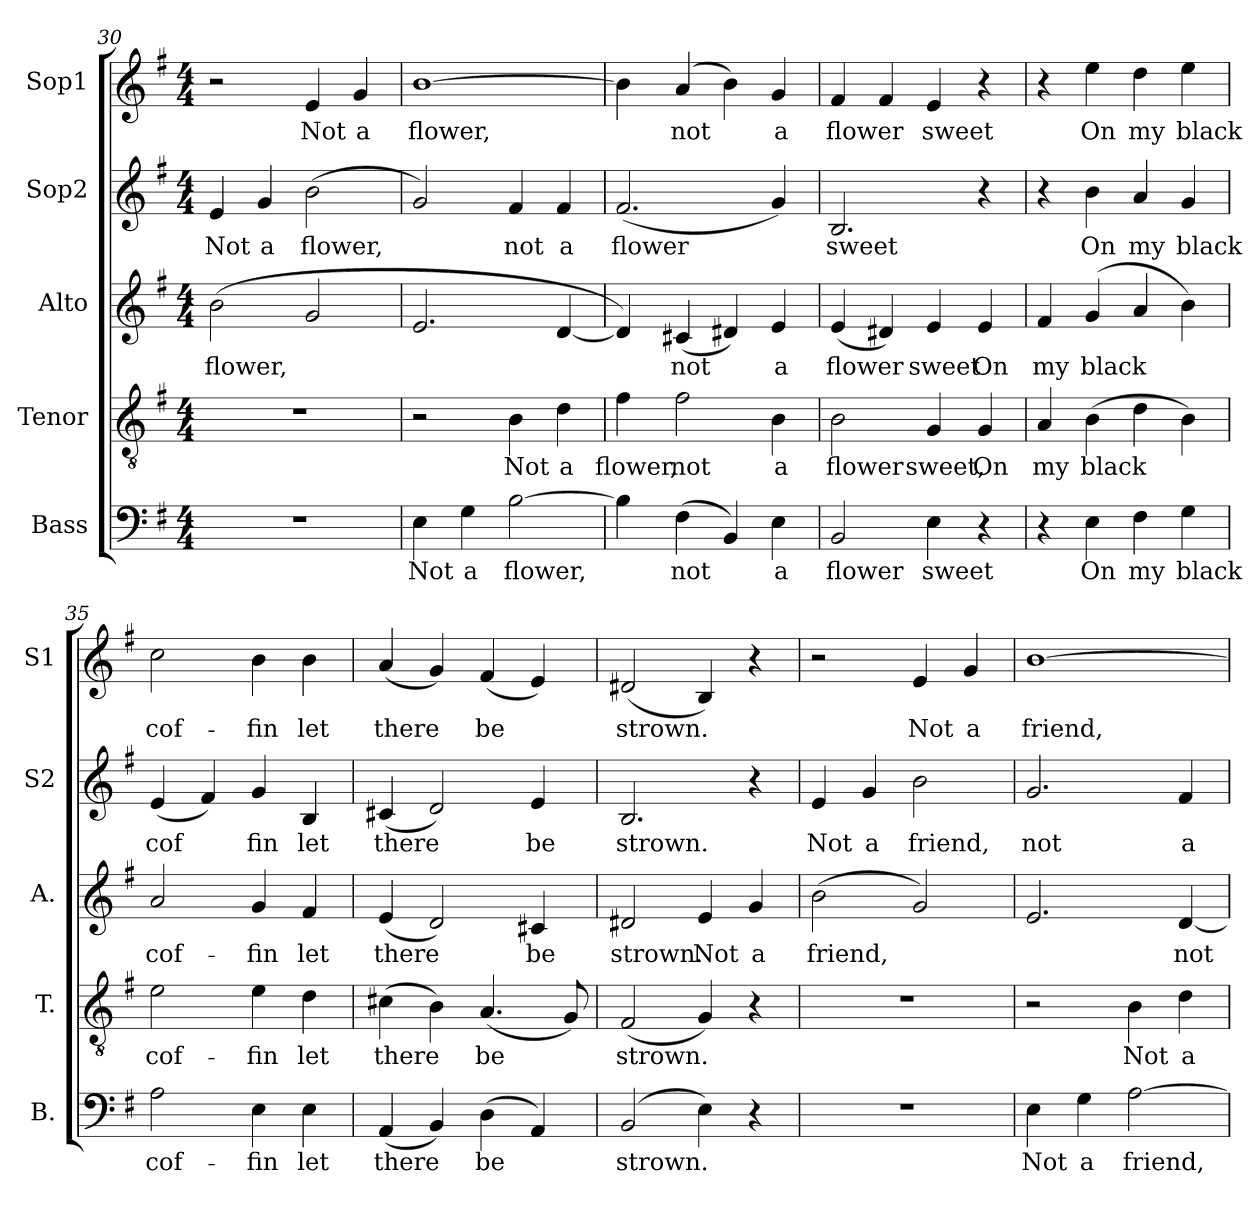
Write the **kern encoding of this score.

**kern	**text	**kern	**text	**kern	**text	**kern	**text	**kern	**text
*part5	*part5	*part4	*part4	*part3	*part3	*part2	*part2	*part1	*part1
*staff5	*staff5	*staff4	*staff4	*staff3	*staff3	*staff2	*staff2	*staff1	*staff1
*I"Bass	*	*I"Tenor	*	*I"Alto	*	*I"Sop2	*	*I"Sop1	*
*I'B.	*	*I'T.	*	*I'A.	*	*I'S2	*	*I'S1	*
*clefF4	*	*clefGv2	*	*clefG2	*	*clefG2	*	*clefG2	*
*k[f#]	*	*k[f#]	*	*k[f#]	*	*k[f#]	*	*k[f#]	*
*M4/4	*	*M4/4	*	*M4/4	*	*M4/4	*	*M4/4	*
=30	=30	=30	=30	=30	=30	=30	=30	=30	=30
!	!	!	!	!	!LO:LY:b	!	!LO:LY:b	!	!
1r	.	1r	.	(2b\	flower,	4e/	Not	2r	.
!	!	!	!	!	!	!	!LO:LY:b	!	!
.	.	.	.	.	.	4g/	a	.	.
!	!	!	!	!	!	!	!LO:LY:b	!	!LO:LY:b
.	.	.	.	2g/	.	(2b\	flower,	4e/	Not
!	!	!	!	!	!	!	!	!	!LO:LY:b
.	.	.	.	.	.	.	.	4g/	a
=31	=31	=31	=31	=31	=31	=31	=31	=31	=31
!	!LO:LY:b	!	!	!	!	!	!	!	!LO:LY:b
4E\	Not	2r	.	2.e/	.	2g/)	.	[1b	flower,
!	!LO:LY:b	!	!	!	!	!	!	!	!
4G\	a	.	.	.	.	.	.	.	.
!	!LO:LY:b	!	!LO:LY:b	!	!	!	!LO:LY:b	!	!
[2B\	flower,	4B\	Not	.	.	4f#/	not	.	.
!	!	!	!LO:LY:b	!	!	!	!LO:LY:b	!	!
.	.	4d\	a	[4d/	.	4f#/	a	.	.
!!LO:LB:g=z
=32	=32	=32	=32	=32	=32	=32	=32	=32	=32
!	!	!	!LO:LY:b	!	!	!	!LO:LY:b	!	!
4B\]	.	4f#\	flower,	4d/])	.	(2.f#/	flower	4b\]	.
!	!LO:LY:b	!	!LO:LY:b	!	!LO:LY:b	!	!	!	!LO:LY:b
(4F#\	not	2f#\	not	(4c#X/	not	.	.	(4a/	not
4BB/)	.	.	.	4d#X/)	.	.	.	4b\)	.
!	!LO:LY:b	!	!LO:LY:b	!	!LO:LY:b	!	!	!	!LO:LY:b
4E\	a	4B\	a	4e/	a	4g/)	.	4g/	a
=33	=33	=33	=33	=33	=33	=33	=33	=33	=33
!	!LO:LY:b	!	!LO:LY:b	!	!LO:LY:b	!	!LO:LY:b	!	!LO:LY:b
2BB/	flower	2B\	flower	(4e/	flower	2.B/	sweet	4f#/	flower
.	.	.	.	4d#X/)	.	.	.	4f#/	.
!	!LO:LY:b	!	!LO:LY:b	!	!LO:LY:b	!	!	!	!LO:LY:b
4E\	sweet	4G/	sweet,	4e/	sweet	.	.	4e/	sweet
!	!	!	!LO:LY:b	!	!LO:LY:b	!	!	!	!
4r	.	4G/	On	4e/	On	4r	.	4r	.
=34	=34	=34	=34	=34	=34	=34	=34	=34	=34
!	!	!	!LO:LY:b	!	!LO:LY:b	!	!	!	!
4r	.	4A/	my	4f#/	my	4r	.	4r	.
!	!LO:LY:b	!	!LO:LY:b	!	!LO:LY:b	!	!LO:LY:b	!	!LO:LY:b
4E\	On	(4B\	black	(4g/	black	4b\	On	4ee\	On
!	!LO:LY:b	!	!	!	!	!	!LO:LY:b	!	!LO:LY:b
4F#\	my	4d\	.	4a/	.	4a/	my	4dd\	my
!	!LO:LY:b	!	!	!	!	!	!LO:LY:b	!	!LO:LY:b
4G\	black	4B\)	.	4b\)	.	4g/	black	4ee\	black
=35	=35	=35	=35	=35	=35	=35	=35	=35	=35
!	!LO:LY:b	!	!LO:LY:b	!	!LO:LY:b	!	!LO:LY:b	!	!LO:LY:b
2A\	cof-	2e\	cof-	2a/	cof-	(4e/	-cof	2cc\	cof-
.	.	.	.	.	.	4f#/)	.	.	.
!	!LO:LY:b	!	!LO:LY:b	!	!LO:LY:b	!	!LO:LY:b	!	!LO:LY:b
4E\	-fin	4e\	-fin	4g/	-fin	4g/	fin	4b\	-fin
!	!LO:LY:b	!	!LO:LY:b	!	!LO:LY:b	!	!LO:LY:b	!	!LO:LY:b
4E\	let	4d\	let	4f#/	let	4B/	let	4b\	let
=36	=36	=36	=36	=36	=36	=36	=36	=36	=36
!	!LO:LY:b	!	!LO:LY:b	!	!LO:LY:b	!	!LO:LY:b	!	!LO:LY:b
(4AA/	there	(4c#X\	there	(4e/	there	(4c#X/	there	(4a/	there
4BB/)	.	4B\)	.	2d/)	.	2d/)	.	4g/)	.
!	!LO:LY:b	!	!LO:LY:b	!	!	!	!	!	!LO:LY:b
(4D\	be	(4.A/	be	.	.	.	.	(4f#/	be
!	!	!	!	!	!LO:LY:b	!	!LO:LY:b	!	!
4AA/)	.	.	.	4c#X/	be	4e/	be	4e/)	.
.	.	8G/)	.	.	.	.	.	.	.
=37	=37	=37	=37	=37	=37	=37	=37	=37	=37
!	!LO:LY:b	!	!LO:LY:b	!	!LO:LY:b	!	!LO:LY:b	!	!LO:LY:b
(2BB/	strown.	(2F#/	strown.	2d#X/	strown.	2.B/	strown.	(2d#X/	strown.
!	!	!	!	!	!LO:LY:b	!	!	!	!
4E\)	.	4G/)	.	4e/	Not	.	.	4B/)	.
!	!	!	!	!	!LO:LY:b	!	!	!	!
4r	.	4r	.	4g/	a	4r	.	4r	.
!!LO:PB:g=z
=38	=38	=38	=38	=38	=38	=38	=38	=38	=38
!	!	!	!	!	!LO:LY:b	!	!LO:LY:b	!	!
1r	.	1r	.	(2b\	friend,	4e/	Not	2r	.
!	!	!	!	!	!	!	!LO:LY:b	!	!
.	.	.	.	.	.	4g/	a	.	.
!	!	!	!	!	!	!	!LO:LY:b	!	!LO:LY:b
.	.	.	.	2g/)	.	2b\	friend,	4e/	Not
!	!	!	!	!	!	!	!	!	!LO:LY:b
.	.	.	.	.	.	.	.	4g/	a
=39	=39	=39	=39	=39	=39	=39	=39	=39	=39
!	!LO:LY:b	!	!	!	!	!	!LO:LY:b	!	!LO:LY:b
4E\	Not	2r	.	2.e/	.	2.g/	not	[1b	friend,
!	!LO:LY:b	!	!	!	!	!	!	!	!
4G\	a	.	.	.	.	.	.	.	.
!	!LO:LY:b	!	!LO:LY:b	!	!	!	!	!	!
[2A\	friend,	4B\	Not	.	.	.	.	.	.
!	!	!	!LO:LY:b	!	!LO:LY:b	!	!LO:LY:b	!	!
.	.	4d\	a	[4d/	not	4f#/	a	.	.
=	=	=	=	=	=	=	=	=	=
*-	*-	*-	*-	*-	*-	*-	*-	*-	*-
